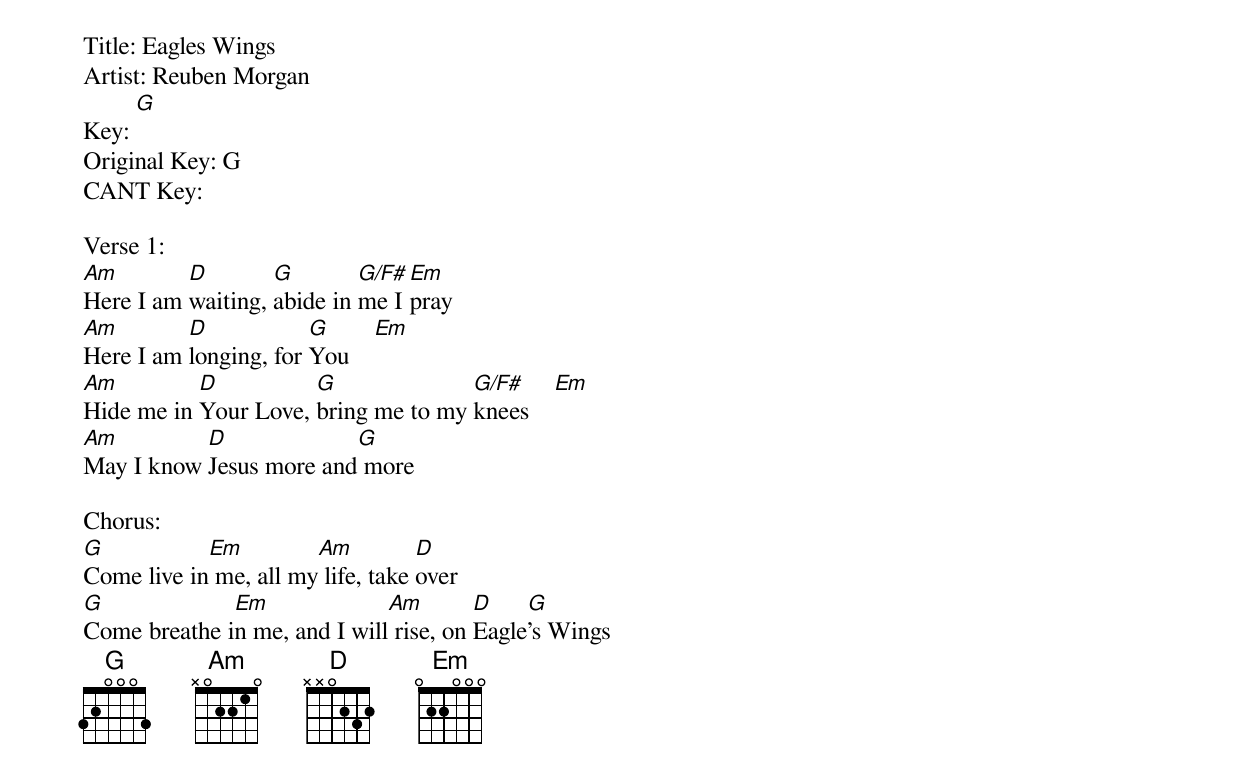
Title: Eagles Wings
Artist: Reuben Morgan
Key: [G]
Original Key: G
CANT Key:

Verse 1:
[Am]Here I am [D]waiting, [G]abide in [G/F#]me I [Em]pray
[Am]Here I am [D]longing, for [G]You    [Em]
[Am]Hide me in [D]Your Love, [G]bring me to my [G/F#]knees    [Em]
[Am]May I know [D]Jesus more and[G] more

Chorus:
[G]Come live in[Em] me, all my[Am] life, take [D]over
[G]Come breathe i[Em]n me, and I will[Am] rise, on [D]Eagle[G]'s Wings
